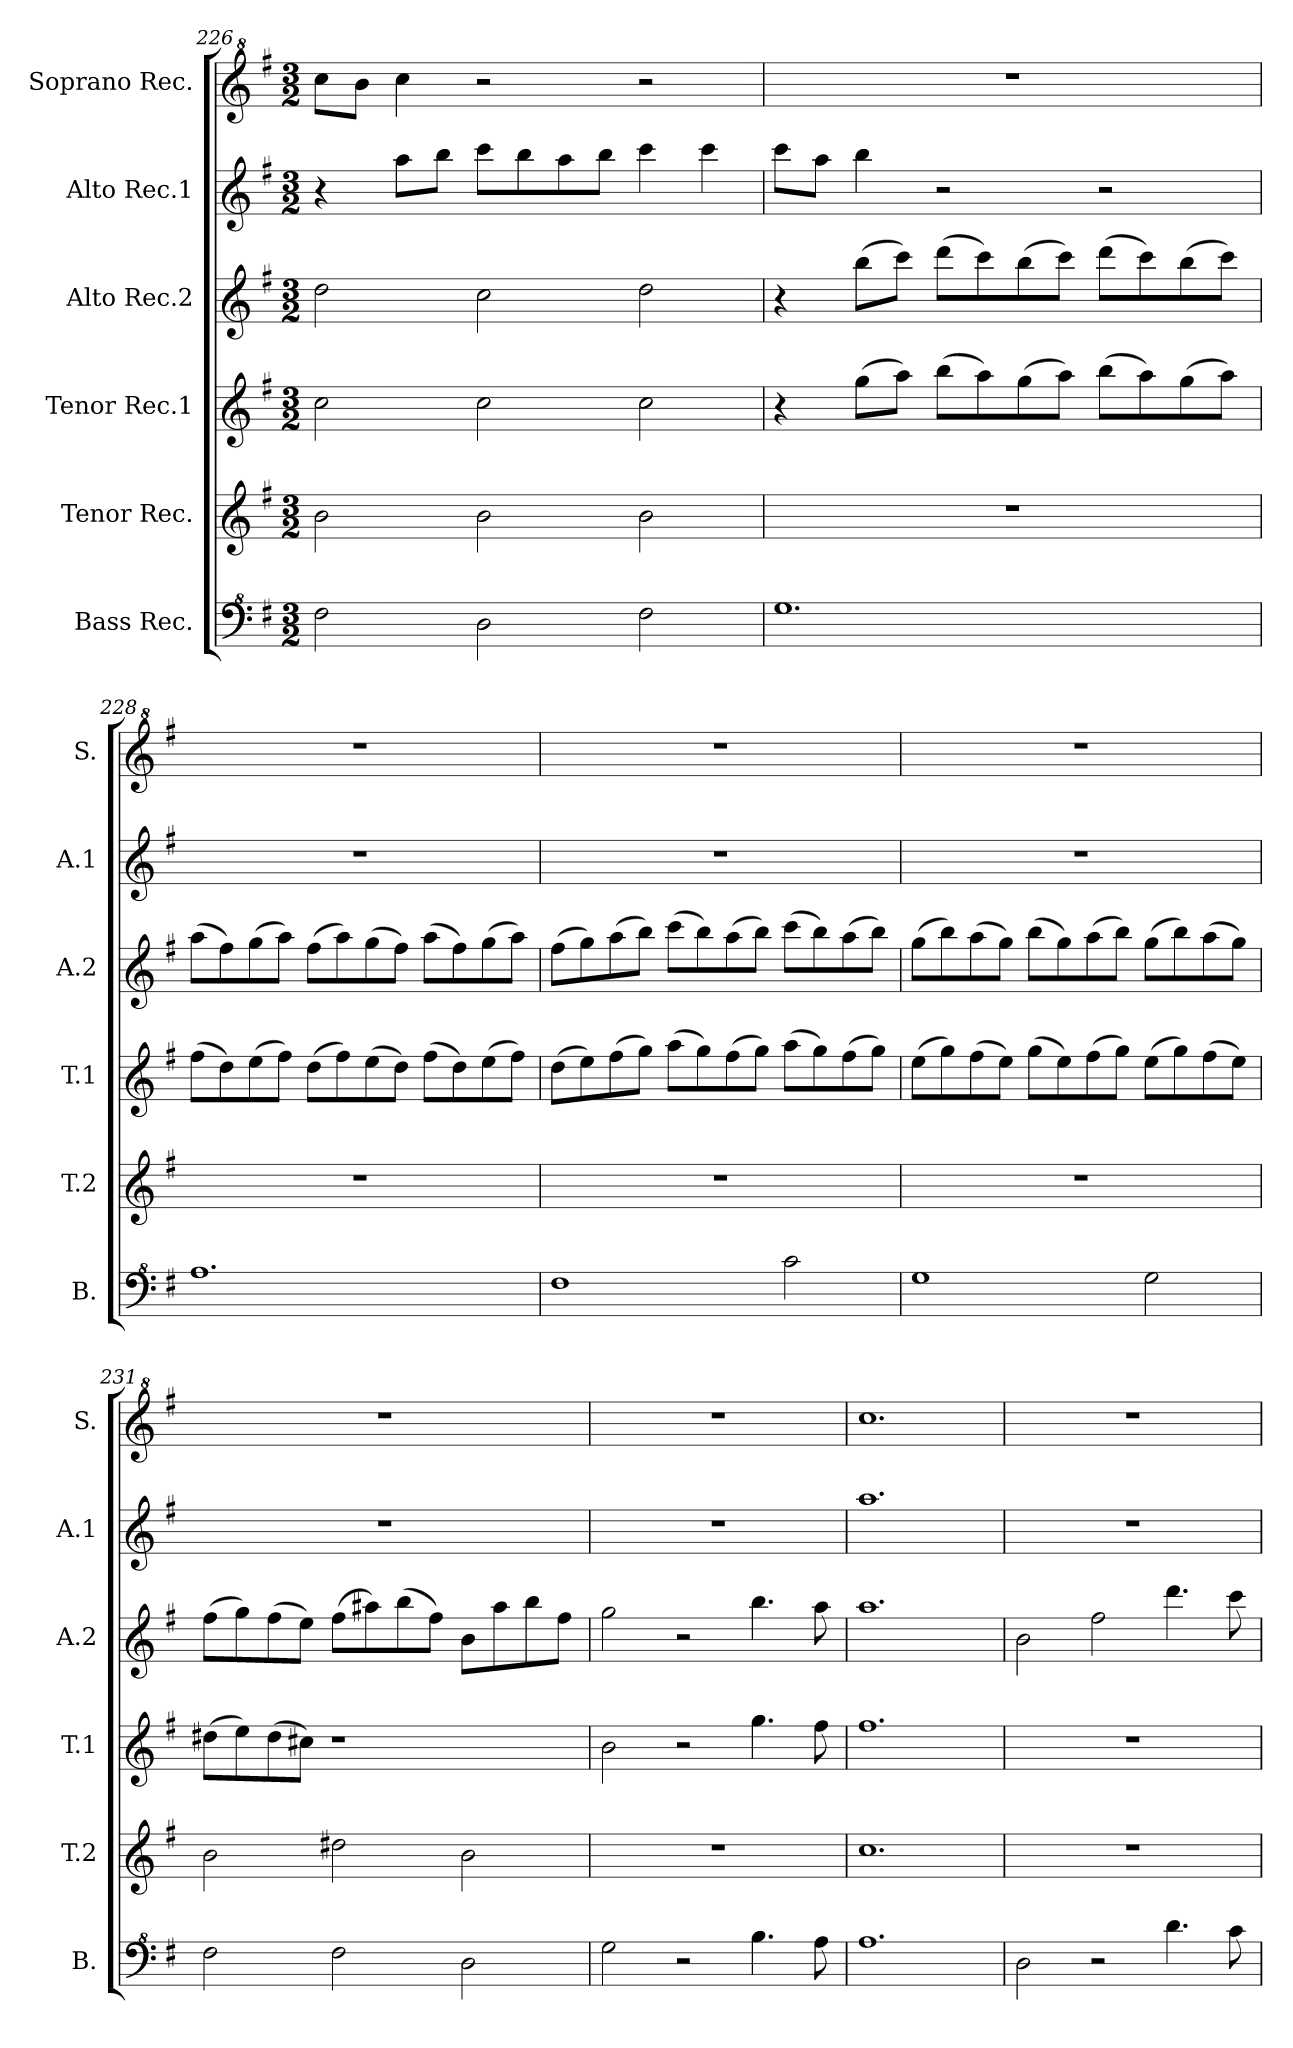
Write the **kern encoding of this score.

**kern	**kern	**kern	**kern	**kern	**kern
*part6	*part5	*part4	*part3	*part2	*part1
*staff6	*staff5	*staff4	*staff3	*staff2	*staff1
*I"Bass Rec.	*I"Tenor Rec.	*I"Tenor Rec.1	*I"Alto Rec.2	*I"Alto Rec.1	*I"Soprano Rec.
*I'B.	*I'T.2	*I'T.1	*I'A.2	*I'A.1	*I'S.
*clefF^4	*clefG2	*clefG2	*clefG2	*clefG2	*clefG^2
*k[f#]	*k[f#]	*k[f#]	*k[f#]	*k[f#]	*k[f#]
*M3/2	*M3/2	*M3/2	*M3/2	*M3/2	*M3/2
=226	=226	=226	=226	=226	=226
2f#\	2b\	2cc\	2dd\	4r	8ccc\L
.	.	.	.	.	8bb\J
.	.	.	.	8aa\L	4ccc\
.	.	.	.	8bb\J	.
2d\	2b\	2cc\	2cc\	8ccc\L	2r
.	.	.	.	8bb\	.
.	.	.	.	8aa\	.
.	.	.	.	8bb\J	.
2f#\	2b\	2cc\	2dd\	4ccc\	2r
.	.	.	.	4ccc\	.
=227	=227	=227	=227	=227	=227
1.g	1.r	4r	4r	8ccc\L	1.r
.	.	.	.	8aa\J	.
.	.	(>8gg\L	(>8bb\L	4bb\	.
.	.	8aa\J)	8ccc\J)	.	.
.	.	(>8bb\L	(>8ddd\L	2r	.
.	.	8aa\)	8ccc\)	.	.
.	.	(>8gg\	(>8bb\	.	.
.	.	8aa\J)	8ccc\J)	.	.
.	.	(>8bb\L	(>8ddd\L	2r	.
.	.	8aa\)	8ccc\)	.	.
.	.	(>8gg\	(>8bb\	.	.
.	.	8aa\J)	8ccc\J)	.	.
=228	=228	=228	=228	=228	=228
1.a	1.r	(>8ff#\L	(>8aa\L	1.r	1.r
.	.	8dd\)	8ff#\)	.	.
.	.	(>8ee\	(>8gg\	.	.
.	.	8ff#\J)	8aa\J)	.	.
.	.	(>8dd\L	(>8ff#\L	.	.
.	.	8ff#\)	8aa\)	.	.
.	.	(>8ee\	(>8gg\	.	.
.	.	8dd\J)	8ff#\J)	.	.
.	.	(>8ff#\L	(>8aa\L	.	.
.	.	8dd\)	8ff#\)	.	.
.	.	(>8ee\	(>8gg\	.	.
.	.	8ff#\J)	8aa\J)	.	.
!!LO:LB:g=z
=229	=229	=229	=229	=229	=229
1f#	1.r	(>8dd\L	(>8ff#\L	1.r	1.r
.	.	8ee\)	8gg\)	.	.
.	.	(>8ff#\	(>8aa\	.	.
.	.	8gg\J)	8bb\J)	.	.
.	.	(>8aa\L	(>8ccc\L	.	.
.	.	8gg\)	8bb\)	.	.
.	.	(>8ff#\	(>8aa\	.	.
.	.	8gg\J)	8bb\J)	.	.
2cc\	.	(>8aa\L	(>8ccc\L	.	.
.	.	8gg\)	8bb\)	.	.
.	.	(>8ff#\	(>8aa\	.	.
.	.	8gg\J)	8bb\J)	.	.
=230	=230	=230	=230	=230	=230
1g	1.r	(>8ee\L	(>8gg\L	1.r	1.r
.	.	8gg\)	8bb\)	.	.
.	.	(>8ff#\	(>8aa\	.	.
.	.	8ee\J)	8gg\J)	.	.
.	.	(>8gg\L	(>8bb\L	.	.
.	.	8ee\)	8gg\)	.	.
.	.	(>8ff#\	(>8aa\	.	.
.	.	8gg\J)	8bb\J)	.	.
2g\	.	(>8ee\L	(>8gg\L	.	.
.	.	8gg\)	8bb\)	.	.
.	.	(>8ff#\	(>8aa\	.	.
.	.	8ee\J)	8gg\J)	.	.
=231	=231	=231	=231	=231	=231
2f#\	2b\	(>8dd#X\L	(>8ff#\L	1.r	1.r
.	.	8ee\)	8gg\)	.	.
.	.	(>8dd#\	(>8ff#\	.	.
.	.	8cc#X\J)	8ee\J)	.	.
2f#\	2dd#X\	1r	(>8ff#\L	.	.
.	.	.	8aa#X\)	.	.
.	.	.	(>8bb\	.	.
.	.	.	8ff#\J)	.	.
2d\	2b\	.	8b\L	.	.
.	.	.	8aa#\	.	.
.	.	.	8bb\	.	.
.	.	.	8ff#\J	.	.
=232	=232	=232	=232	=232	=232
2g\	1.r	2b\	2gg\	1.r	1.r
2r	.	2r	2r	.	.
4.b\	.	4.gg\	4.bb\	.	.
8a\	.	8ff#\	8aa\	.	.
=233	=233	=233	=233	=233	=233
1.a	1.cc	1.ff#	1.aa	1.aa	1.ccc
=234	=234	=234	=234	=234	=234
2d\	1.r	1.r	2b\	1.r	1.r
2r	.	.	2ff#\	.	.
4.dd\	.	.	4.ddd\	.	.
8cc\	.	.	8ccc\	.	.
=	=	=	=	=	=
*-	*-	*-	*-	*-	*-
